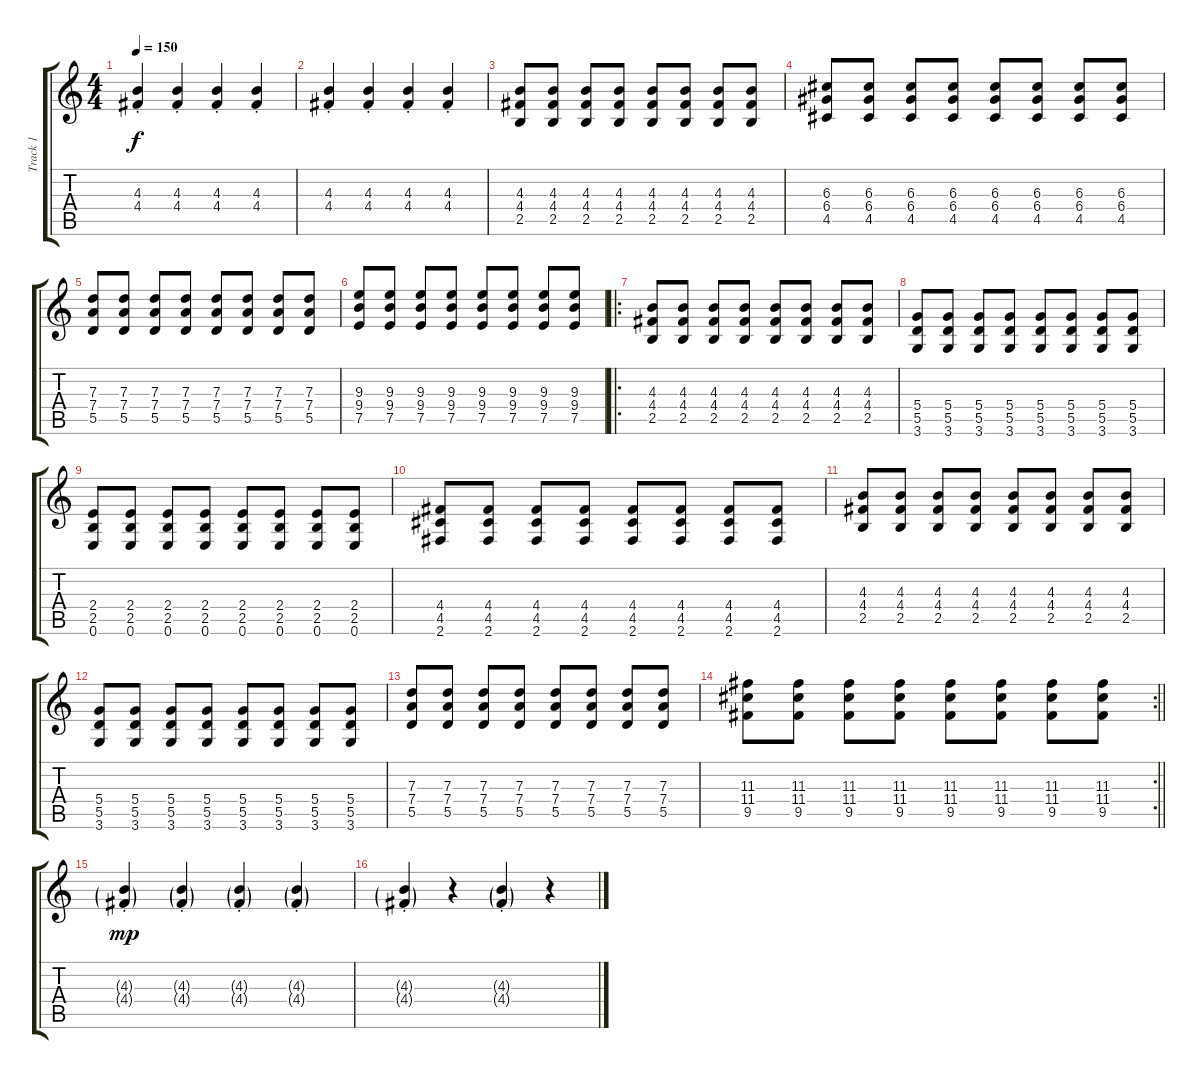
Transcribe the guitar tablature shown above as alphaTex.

\track ("Track 1" "Track 1") {instrument distortionguitar}
\staff {score tabs}
\tuning (E4 B3 G3 D3 A2 E2) {hide}
\ts (4 4)
\tempo 150
\clef g2
\ks c
(4.3{st} 4.4{st}).4{dy f} (4.3{st} 4.4{st}).4 (4.3{st} 4.4{st}).4 (4.3{st} 4.4{st}).4 |
(4.3{st} 4.4{st}).4 (4.3{st} 4.4{st}).4 (4.3{st} 4.4{st}).4 (4.3{st} 4.4{st}).4 |
(4.3 4.4 2.5).8 (4.3 4.4 2.5).8 (4.3 4.4 2.5).8 (4.3 4.4 2.5).8 (4.3 4.4 2.5).8 (4.3 4.4 2.5).8 (4.3 4.4 2.5).8 (4.3 4.4 2.5).8 |
(6.3 6.4 4.5).8 (6.3 6.4 4.5).8 (6.3 6.4 4.5).8 (6.3 6.4 4.5).8 (6.3 6.4 4.5).8 (6.3 6.4 4.5).8 (6.3 6.4 4.5).8 (6.3 6.4 4.5).8 |
(7.3 7.4 5.5).8 (7.3 7.4 5.5).8 (7.3 7.4 5.5).8 (7.3 7.4 5.5).8 (7.3 7.4 5.5).8 (7.3 7.4 5.5).8 (7.3 7.4 5.5).8 (7.3 7.4 5.5).8 |
(9.3 9.4 7.5).8 (9.3 9.4 7.5).8 (9.3 9.4 7.5).8 (9.3 9.4 7.5).8 (9.3 9.4 7.5).8 (9.3 9.4 7.5).8 (9.3 9.4 7.5).8 (9.3 9.4 7.5).8 |
\ro
(4.3 4.4 2.5).8 (4.3 4.4 2.5).8 (4.3 4.4 2.5).8 (4.3 4.4 2.5).8 (4.3 4.4 2.5).8 (4.3 4.4 2.5).8 (4.3 4.4 2.5).8 (4.3 4.4 2.5).8 |
(5.4 5.5 3.6).8 (5.4 5.5 3.6).8 (5.4 5.5 3.6).8 (5.4 5.5 3.6).8 (5.4 5.5 3.6).8 (5.4 5.5 3.6).8 (5.4 5.5 3.6).8 (5.4 5.5 3.6).8 |
(2.4 2.5 0.6).8 (2.4 2.5 0.6).8 (2.4 2.5 0.6).8 (2.4 2.5 0.6).8 (2.4 2.5 0.6).8 (2.4 2.5 0.6).8 (2.4 2.5 0.6).8 (2.4 2.5 0.6).8 |
(4.4 4.5 2.6).8 (4.4 4.5 2.6).8 (4.4 4.5 2.6).8 (4.4 4.5 2.6).8 (4.4 4.5 2.6).8 (4.4 4.5 2.6).8 (4.4 4.5 2.6).8 (4.4 4.5 2.6).8 |
(4.3 4.4 2.5).8 (4.3 4.4 2.5).8 (4.3 4.4 2.5).8 (4.3 4.4 2.5).8 (4.3 4.4 2.5).8 (4.3 4.4 2.5).8 (4.3 4.4 2.5).8 (4.3 4.4 2.5).8 |
(5.4 5.5 3.6).8 (5.4 5.5 3.6).8 (5.4 5.5 3.6).8 (5.4 5.5 3.6).8 (5.4 5.5 3.6).8 (5.4 5.5 3.6).8 (5.4 5.5 3.6).8 (5.4 5.5 3.6).8 |
(7.3 7.4 5.5).8 (7.3 7.4 5.5).8 (7.3 7.4 5.5).8 (7.3 7.4 5.5).8 (7.3 7.4 5.5).8 (7.3 7.4 5.5).8 (7.3 7.4 5.5).8 (7.3 7.4 5.5).8 |
\rc 2
\barLineRight lightlight
(11.3 11.4 9.5).8 (11.3 11.4 9.5).8 (11.3 11.4 9.5).8 (11.3 11.4 9.5).8 (11.3 11.4 9.5).8 (11.3 11.4 9.5).8 (11.3 11.4 9.5).8 (11.3 11.4 9.5).8 |
(4.3{g st} 4.4{g st}).4{dy mp} (4.3{g st} 4.4{g st}).4 (4.3{g st} 4.4{g st}).4 (4.3{g st} 4.4{g st}).4 |
(4.3{g st} 4.4{g st}).4 r.4 (4.3{g st} 4.4{g st}).4 r.4
